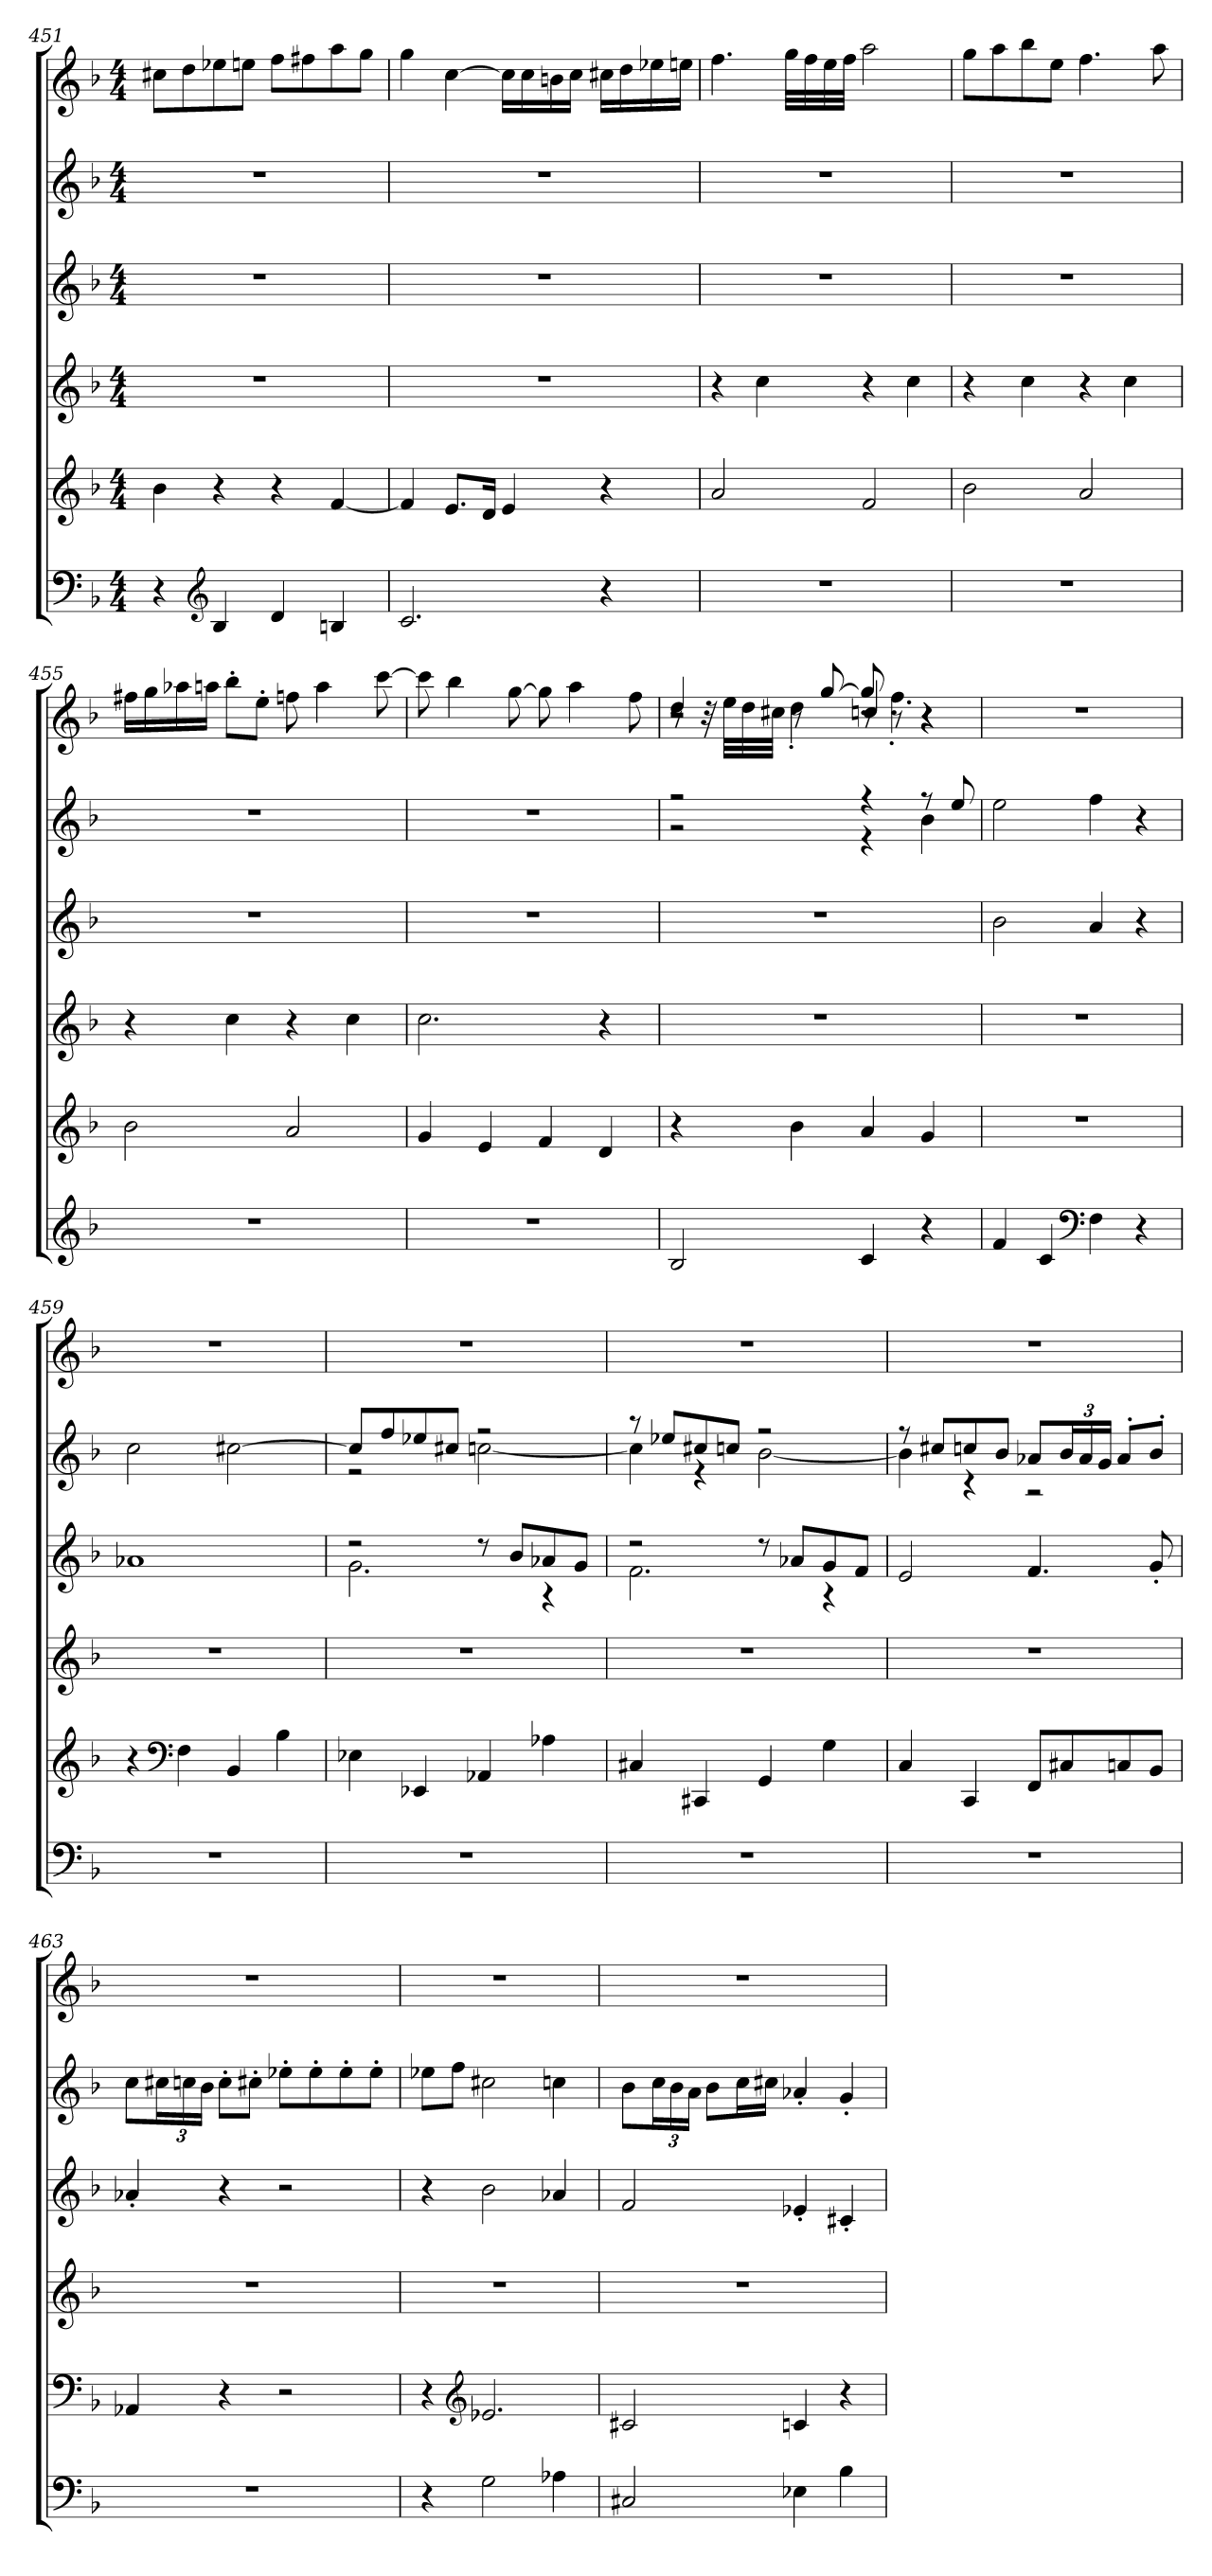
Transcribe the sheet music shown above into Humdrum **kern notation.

**kern	**kern	**kern	**kern	**kern	**kern
*part5	*part4	*part3	*part2	*part1	*part1
*staff6	*staff5	*staff4	*staff3	*staff2	*staff1
*clefF4	*clefG2	*clefG2	*clefG2	*clefG2	*clefG2
*k[b-]	*k[b-]	*k[b-]	*k[b-]	*k[b-]	*k[b-]
*M4/4	*M4/4	*M4/4	*M4/4	*M4/4	*M4/4
=451	=451	=451	=451	=451	=451
4r	4b-\	1r	1r	1r	8cc#X\L
.	.	.	.	.	8dd\
*clefG2	*	*	*	*	*
4B-/	4r	.	.	.	8ee-X\
.	.	.	.	.	8een\J
4d/	4r	.	.	.	8ff\L
.	.	.	.	.	8ff#X\
4Bn/	[4f/	.	.	.	8aa\
.	.	.	.	.	8gg\J
!!LO:LB:g=z
=452	=452	=452	=452	=452	=452
2.c/	4f/]	1r	1r	1r	4gg\
.	8.e/L	.	.	.	[4cc\
.	16d/Jk	.	.	.	.
.	4e/	.	.	.	16cc\LL]
.	.	.	.	.	16cc\
.	.	.	.	.	16bn\
.	.	.	.	.	16cc\JJ
4r	4r	.	.	.	16cc#X\LL
.	.	.	.	.	16dd\
.	.	.	.	.	16ee-X\
*	*	*	*	*	*MM147
.	.	.	.	.	16een\JJ
=453	=453	=453	=453	=453	=453
*	*	*	*	*	*MM150
1r	2a/	4r	1r	1r	4.ff\
.	.	4cc\	.	.	.
.	.	.	.	.	32gg\LLL
.	.	.	.	.	32ff\
.	.	.	.	.	32ee\
.	.	.	.	.	32ff\JJJ
.	2f/	4r	.	.	2aa\
.	.	4cc\	.	.	.
=454	=454	=454	=454	=454	=454
1r	2b-\	4r	1r	1r	8gg\L
.	.	.	.	.	8aa\
.	.	4cc\	.	.	8bb-\
.	.	.	.	.	8ee\J
.	2a/	4r	.	.	4.ff\
.	.	4cc\	.	.	.
.	.	.	.	.	8aa\
=455	=455	=455	=455	=455	=455
1r	2b-\	4r	1r	1r	16ff#X\LL
.	.	.	.	.	16gg\
.	.	.	.	.	16aa-X\
.	.	.	.	.	16aan\JJ
.	.	4cc\	.	.	8bb-'\L
.	.	.	.	.	8ee'\J
.	2a/	4r	.	.	8ffn\
.	.	.	.	.	4aa\
.	.	4cc\	.	.	.
.	.	.	.	.	[8ccc\
!!LO:PB:g=z
=456	=456	=456	=456	=456	=456
1r	4g/	2.cc\	1r	1r	8ccc\]
.	.	.	.	.	4bb-\
.	4e/	.	.	.	.
.	.	.	.	.	[8gg\
.	4f/	.	.	.	8gg\]
.	.	.	.	.	4aa\
.	4d/	4r	.	.	.
.	.	.	.	.	8ff\
=457	=457	=457	=457	=457	=457
*	*	*	*	*^	*^
*	*	*	*	*	*	*	*^
2B-/	4r	1r	1r	2r	2r	4dd/	8r	2r
.	.	.	.	.	.	.	32r	.
.	.	.	.	.	.	.	32ee\LLL	.
.	.	.	.	.	.	.	32dd\	.
.	.	.	.	.	.	.	32cc#X\JJJ	.
.	4b-\	.	.	.	.	8r	4dd'\	.
.	.	.	.	.	.	[8gg/	.	.
4c/	4a/	.	.	4r	4r	8gg/]	8r	4ccn/
.	.	.	.	.	.	8r	4.ff'\	.
4r	4g/	.	.	8r	4b-\	4r	.	4r
.	.	.	.	8ee/	.	.	.	.
*	*	*	*	*v	*v	*	*	*
*	*	*	*	*	*v	*v	*v
=458	=458	=458	=458	=458	=458
4f/	1r	1r	2b-\	2ee\	1r
4c/	.	.	.	.	.
*clefF4	*	*	*	*	*
4F\	.	.	4a/	4ff\	.
4r	.	.	4r	4r	.
=459	=459	=459	=459	=459	=459
*	*	*	*	*	*MM150
1r	4r	1r	1a-X	2cc\	1r
*	*clefF4	*	*	*	*
.	4F\	.	.	.	.
.	4BB-/	.	.	[2cc#X\	.
.	4B-\	.	.	.	.
!!LO:LB:g=z
=460	=460	=460	=460	=460	=460
*	*	*	*^	*^	*
1r	4E-X\	1r	2r	2.g\	8cc#/L]	2r	1r
.	.	.	.	.	8ff/	.	.
.	4EE-X/	.	.	.	8ee-X/	.	.
.	.	.	.	.	8cc#X/J	.	.
.	4AA-X/	.	8r	.	2r	[2ccn\	.
.	.	.	8b-/L	.	.	.	.
.	4A-X\	.	8a-X/	4r	.	.	.
.	.	.	8g/J	.	.	.	.
=461	=461	=461	=461	=461	=461	=461	=461
1r	4C#X/	1r	2r	2.f\	8r	4cc\]	1r
.	.	.	.	.	8ee-X/L	.	.
.	4CC#X/	.	.	.	8cc#X/	4r	.
.	.	.	.	.	8ccn/J	.	.
.	4GG/	.	8r	.	2r	[2b-\	.
.	.	.	8a-X/L	.	.	.	.
.	4G\	.	8g/	4r	.	.	.
.	.	.	8f/J	.	.	.	.
*	*	*	*v	*v	*	*	*
=462	=462	=462	=462	=462	=462	=462
1r	4C/	1r	2e/	8r	4b-\]	1r
.	.	.	.	8cc#X/L	.	.
.	4CC/	.	.	8ccn/	4r	.
.	.	.	.	8b-/J	.	.
.	8FF/L	.	4.f/	8a-X/L	2r	.
*	*	*	*	*Xbrackettup	*	*
.	8C#X/	.	.	24b-/L	.	.
.	.	.	.	24a-/	.	.
.	.	.	.	24g/JJ	.	.
.	8Cn/	.	.	8a-'/L	.	.
.	8BB-/J	.	8g'/	8b-'/J	.	.
*	*	*	*	*v	*v	*
!!LO:PB:g=z
=463	=463	=463	=463	=463	=463
1r	4AA-X/	1r	4a-X'/	8cc\L	1r
.	.	.	.	24cc#X\L	.
.	.	.	.	24ccn\	.
.	.	.	.	24b-\JJ	.
.	4r	.	4r	8cc'\L	.
.	.	.	.	8cc#X'\J	.
.	2r	.	2r	8ee-X'\L	.
.	.	.	.	8ee-'\	.
.	.	.	.	8ee-'\	.
.	.	.	.	8ee-'\J	.
=464	=464	=464	=464	=464	=464
4r	4r	1r	4r	8ee-X\L	1r
.	.	.	.	8ff\J	.
*	*clefG2	*	*	*	*
2G\	2.e-X/	.	2b-\	2cc#X\	.
4A-X\	.	.	4a-X/	4ccn\	.
=465	=465	=465	=465	=465	=465
2C#X/	2c#X/	1r	2f/	8b-\L	1r
.	.	.	.	24cc\L	.
.	.	.	.	24b-\	.
.	.	.	.	24a\JJ	.
.	.	.	.	8b-\L	.
.	.	.	.	16cc\L	.
.	.	.	.	16cc#X\JJ	.
4E-X\	4cn/	.	4e-X'/	4a-X'/	.
4B-\	4r	.	4c#X'/	4g'/	.
=	=	=	=	=	=
*-	*-	*-	*-	*-	*-
